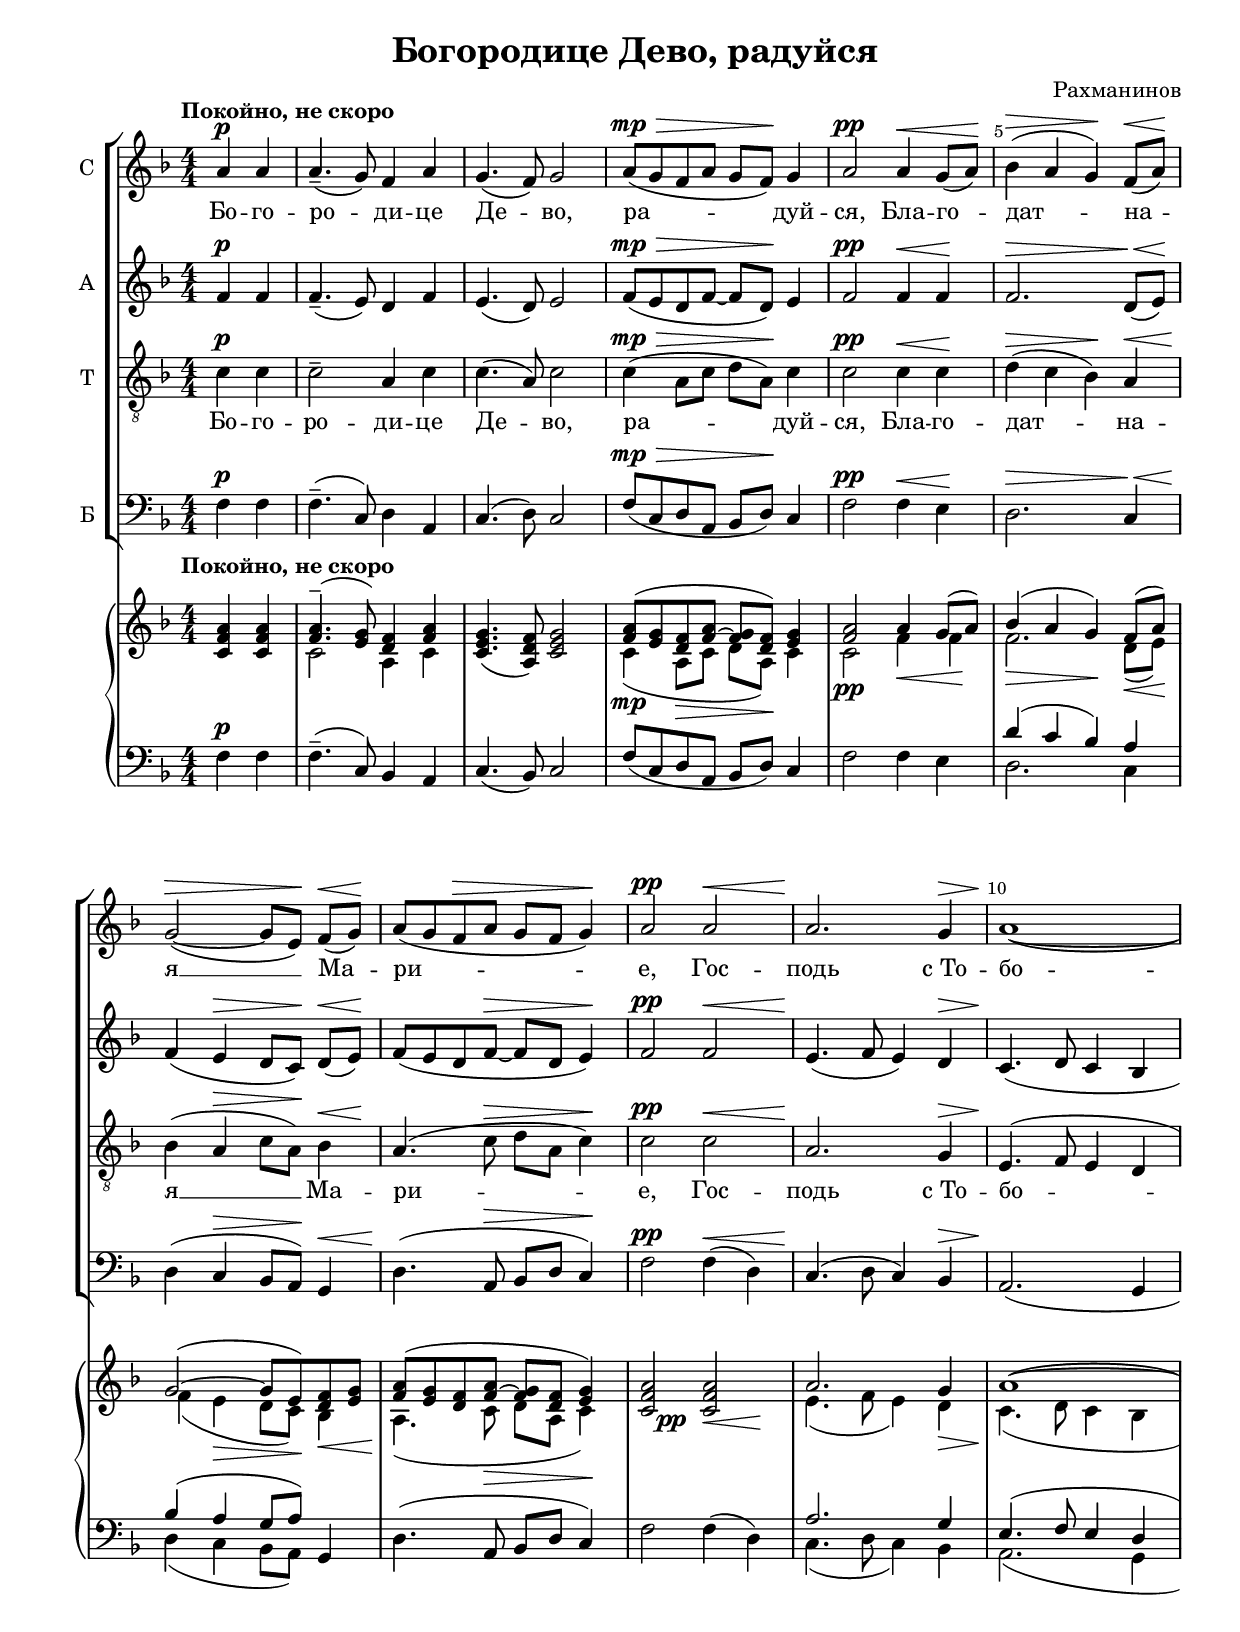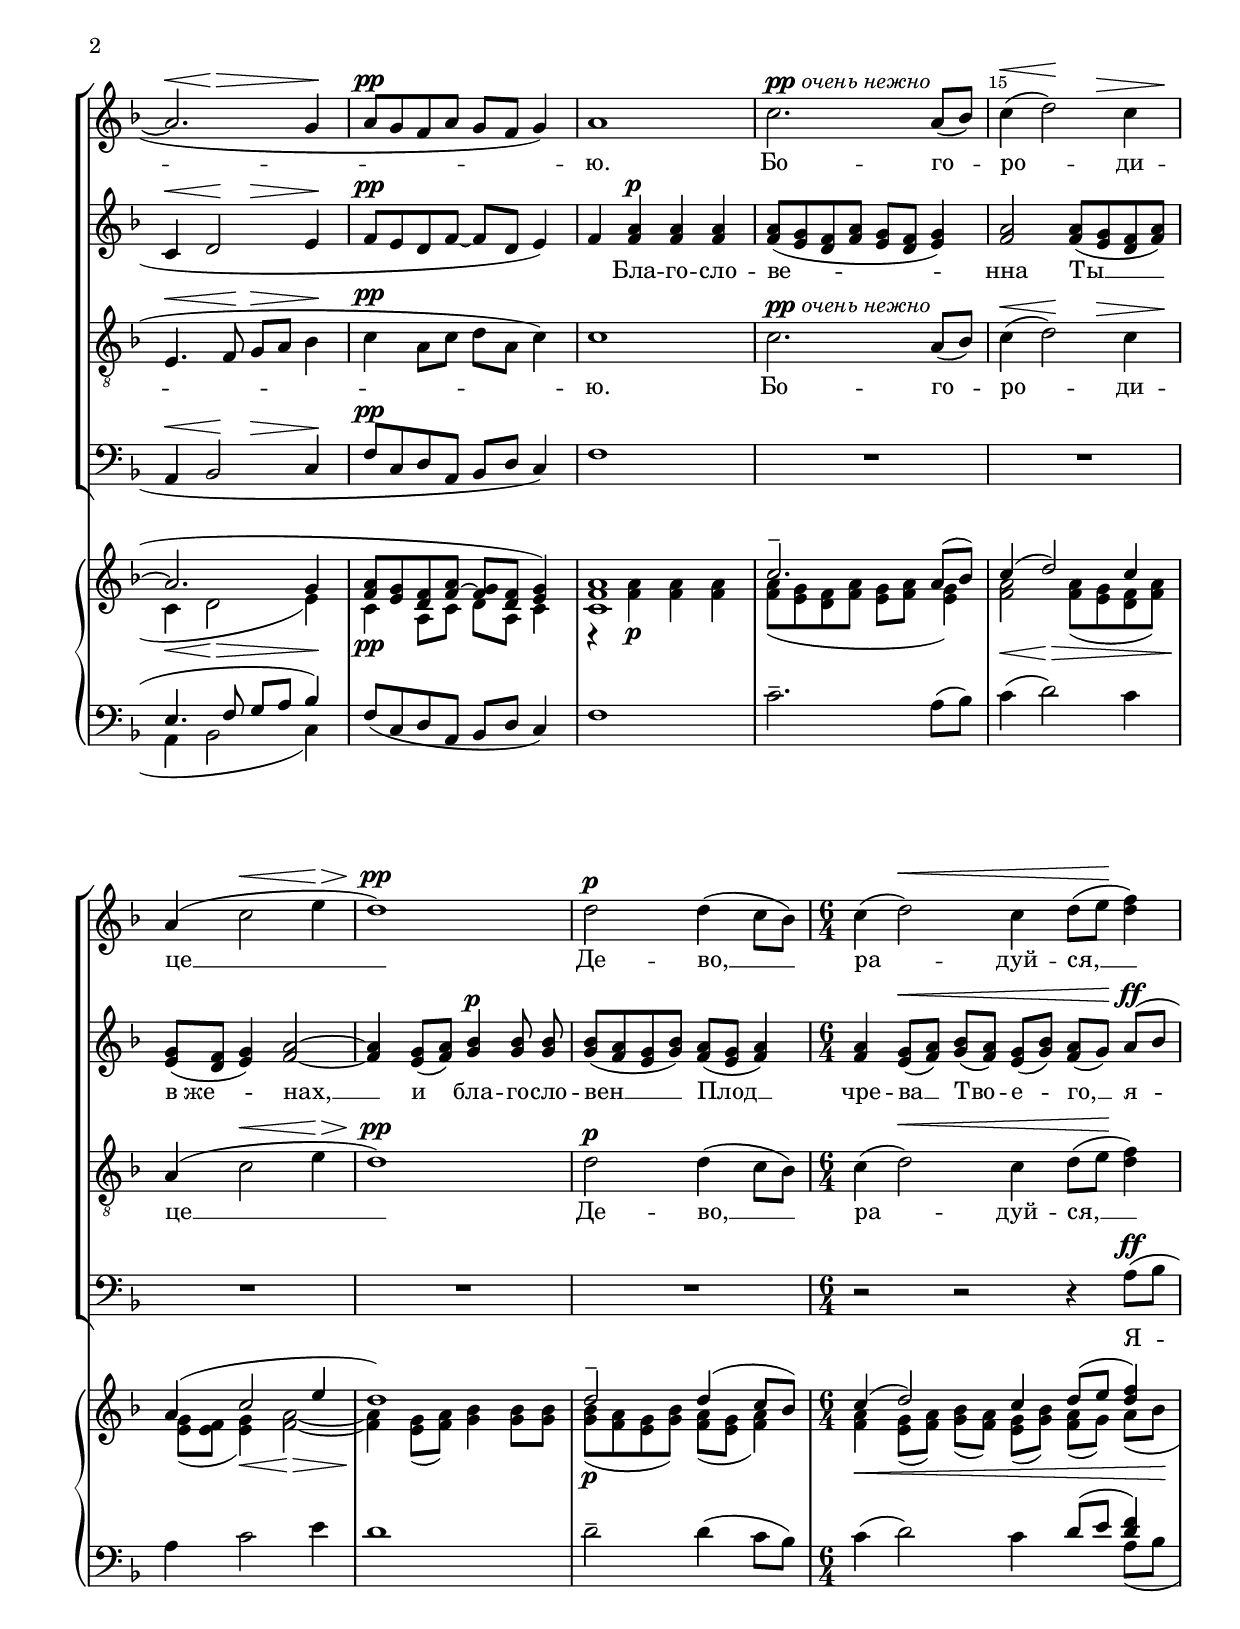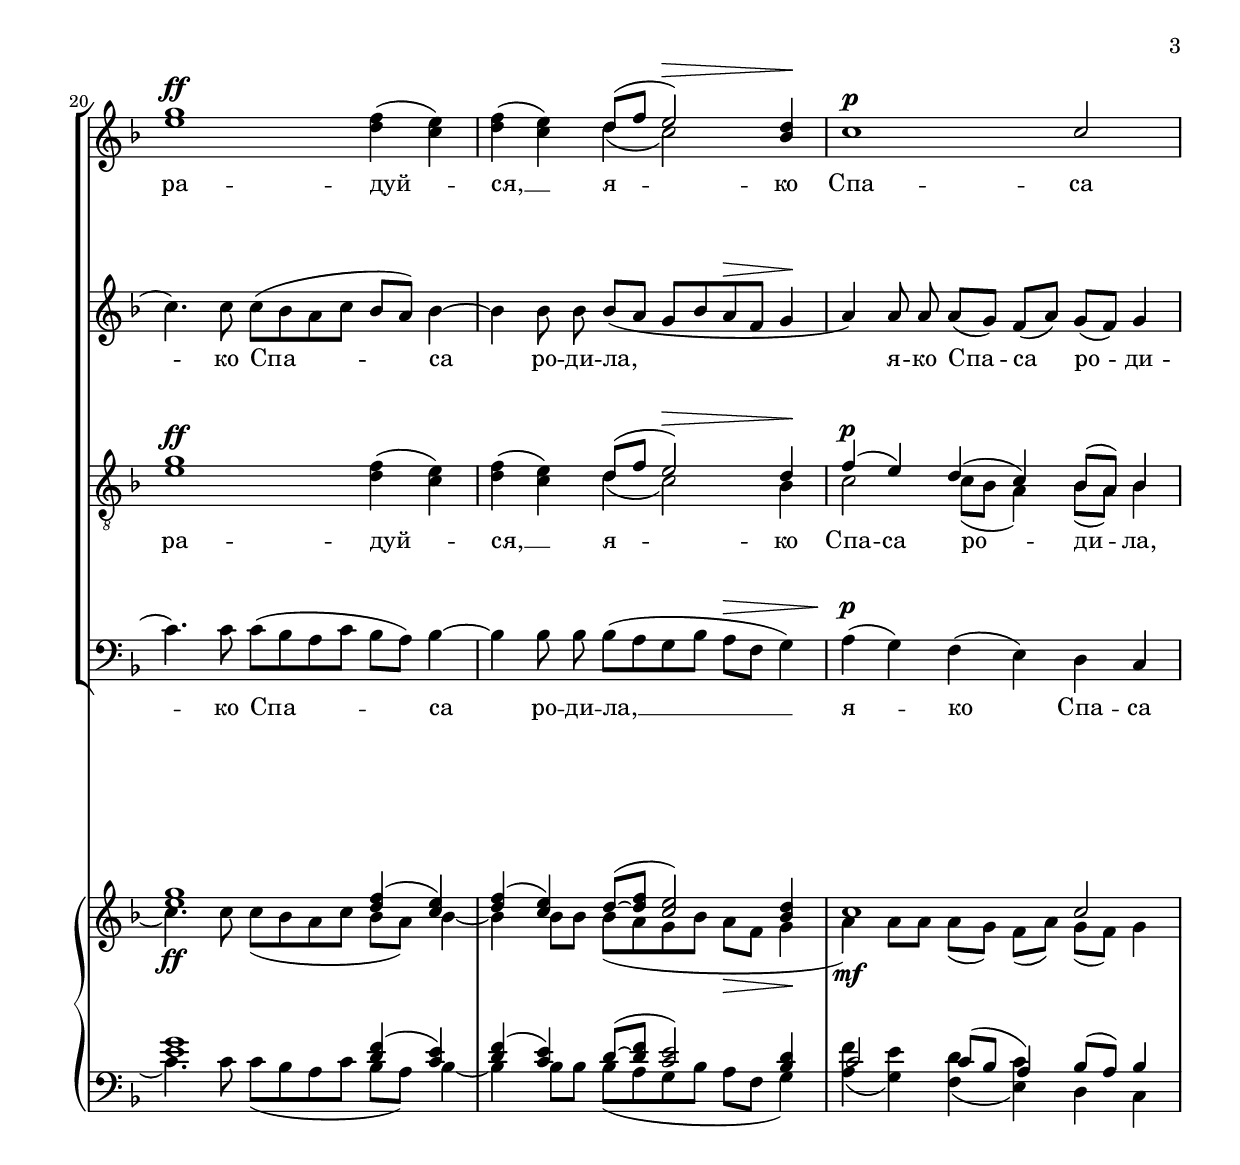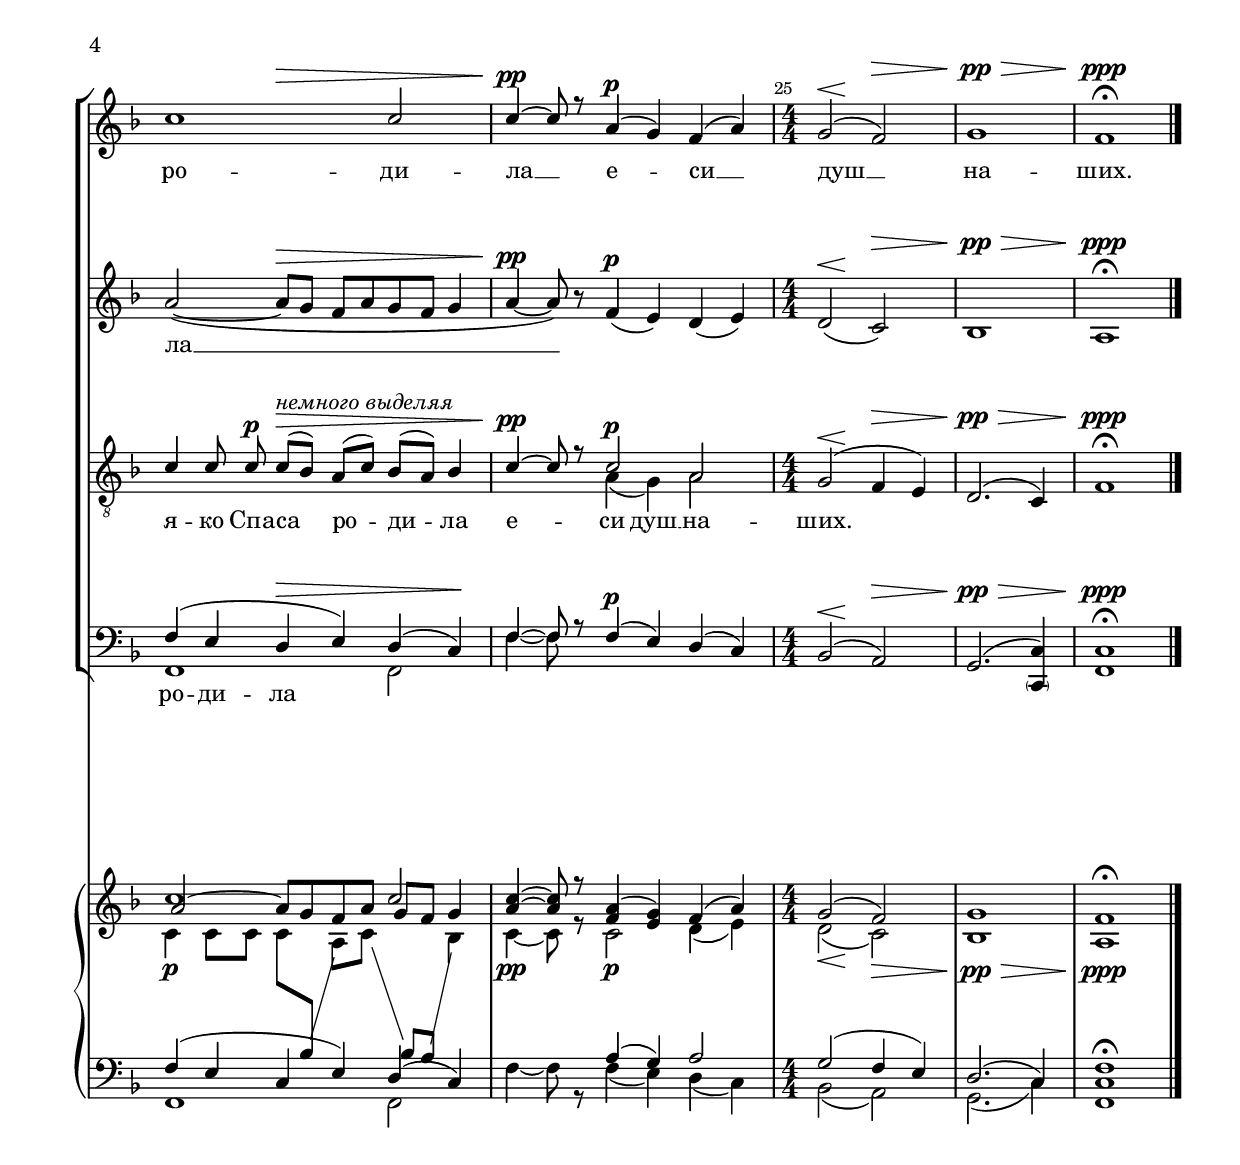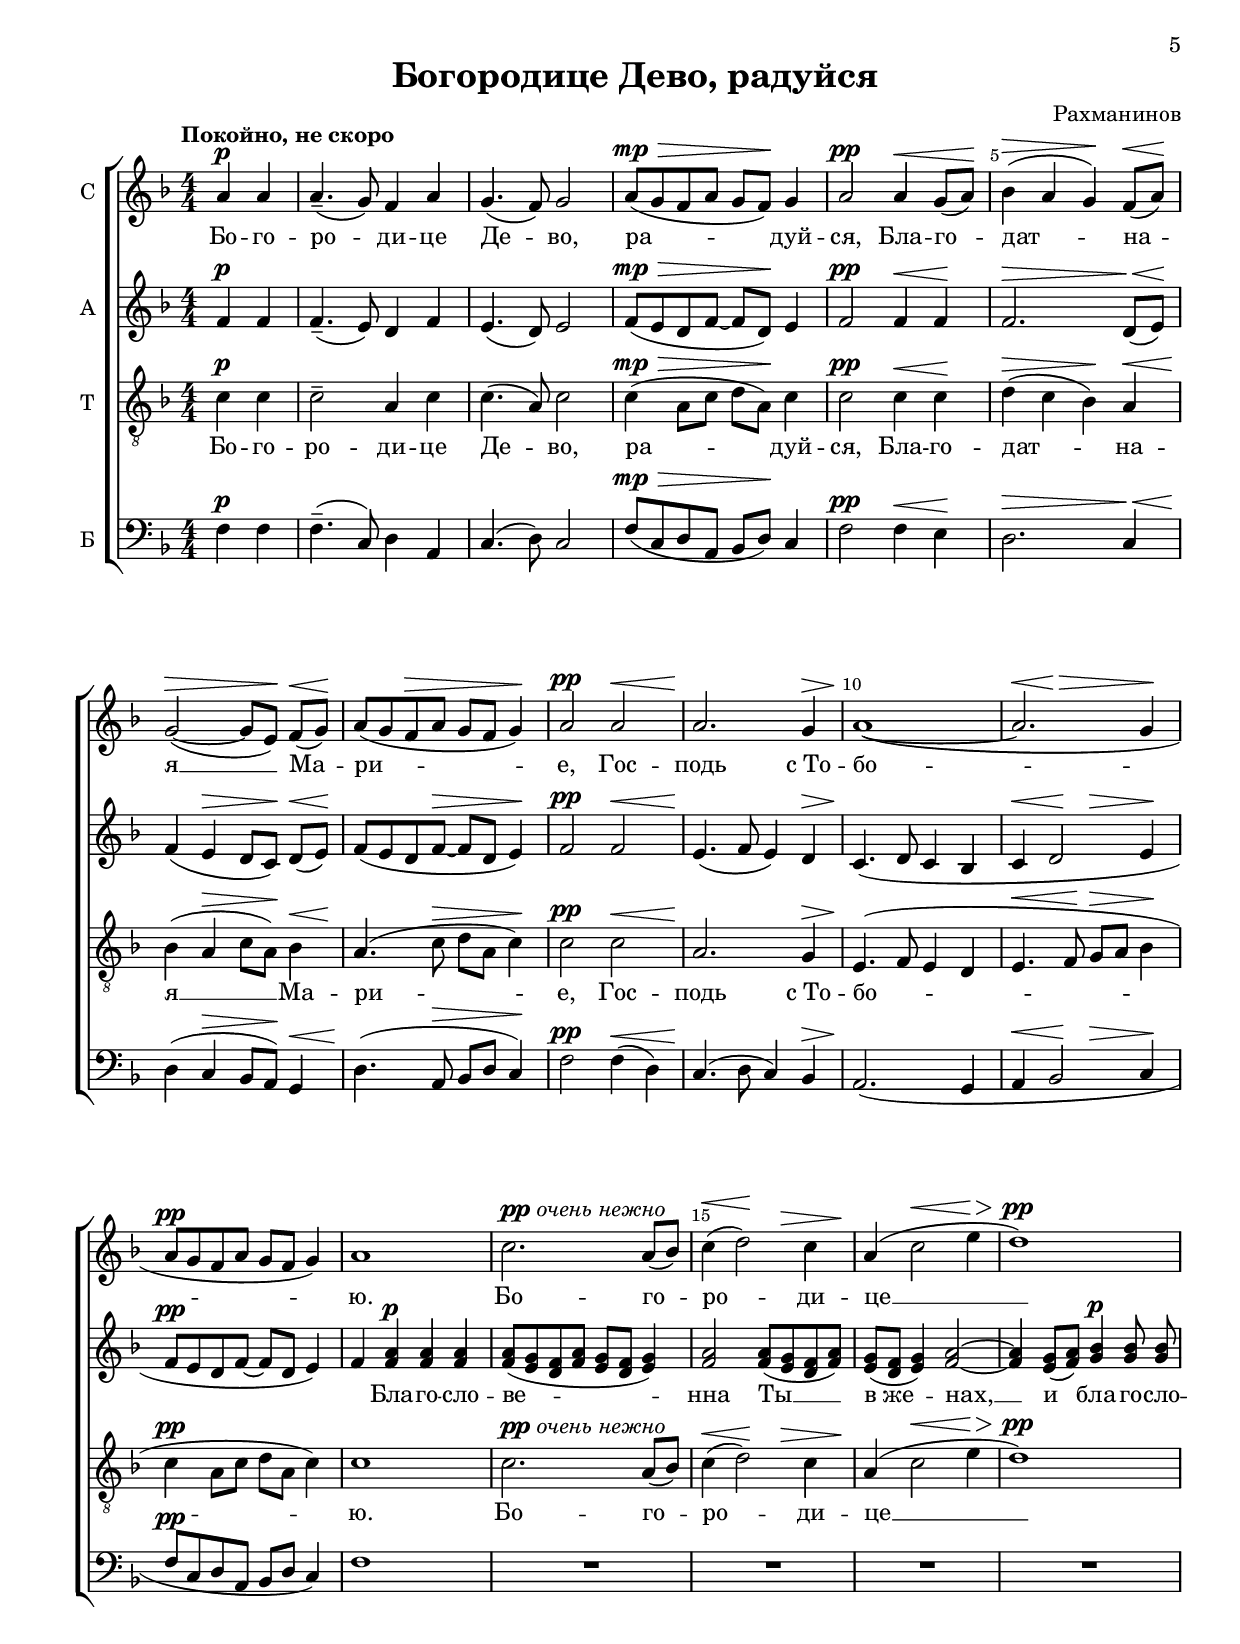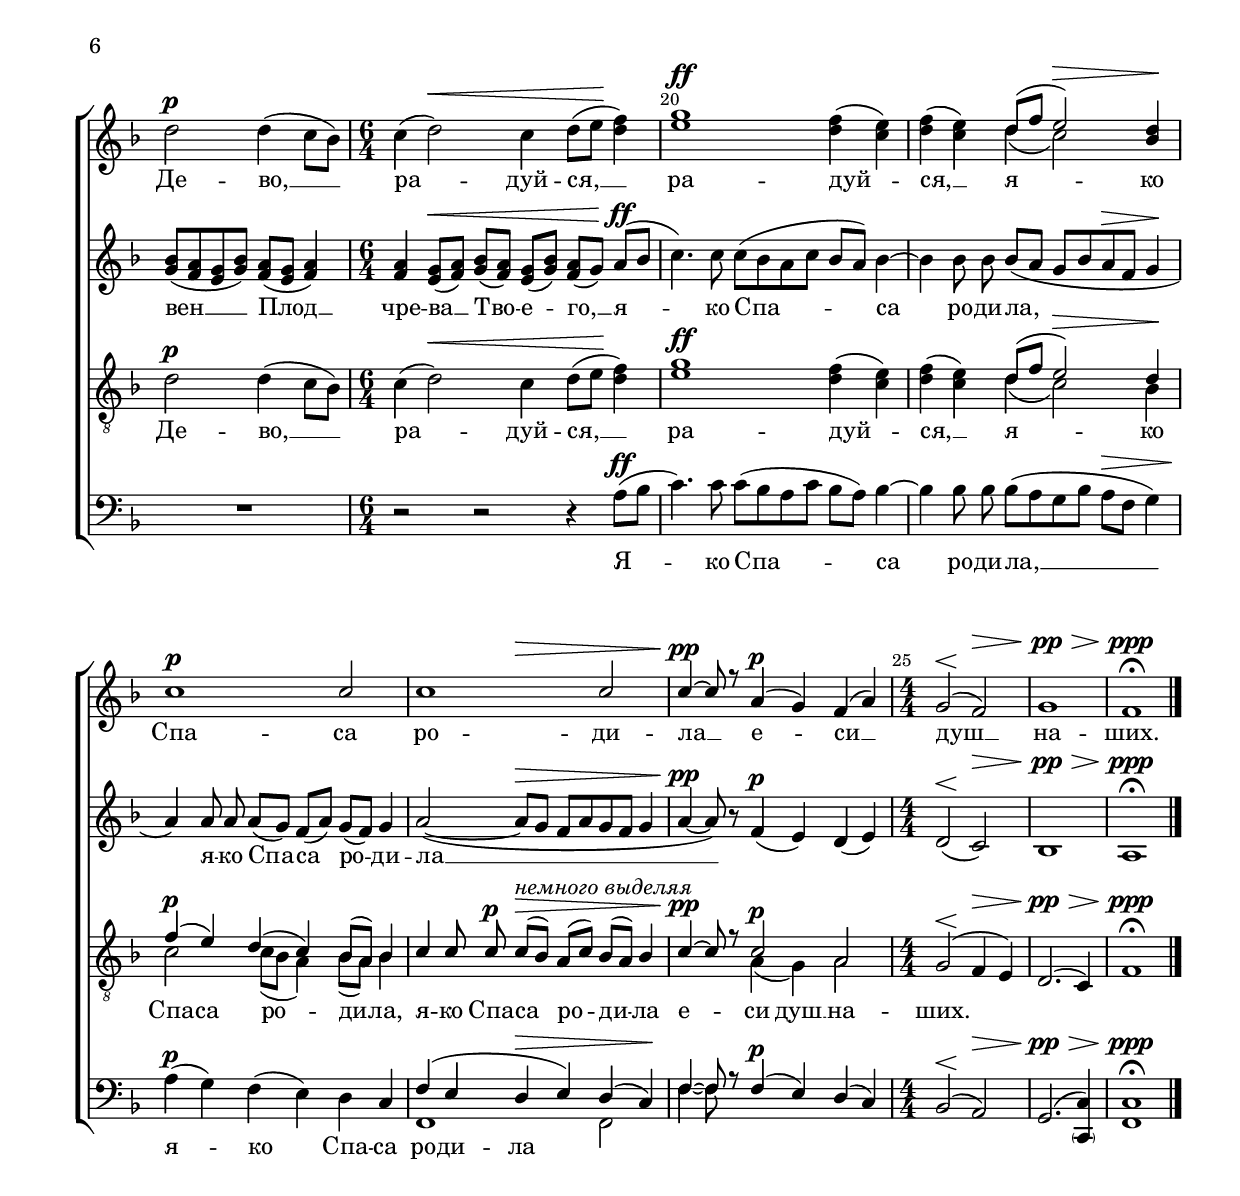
\version "2.18.2"

#(set-default-paper-size "a4")
#(set-global-staff-size 19)

\header {
  title = "Богородице Дево, радуйся"
  composer = "Рахманинов"
  % Удалить строку версии LilyPond 
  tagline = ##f
}

global = {
  \key d \minor
  \time 4/4
  \numericTimeSignature
}

scoreASopranoVoice = \relative c'' {
  \global
  \dynamicUp
  \override Score.BarNumber.break-visibility = #end-of-line-invisible
  \set Score.barNumberVisibility = #(every-nth-bar-number-visible 5)
  \partial 2
  \tempo "Покойно, не скоро"
  a4\p  a | a4.--( g8) f4 a |  g4.( f8) g2 | a8\mp\>( g f a g f)\! g4 | a2\pp a4\< g8( a)\! |
  bes4(\> a g)\! f8(\< a)\! | g2~(\> g8[ e])\! f(\< g)\! | a8( g f\> a g f g4)\! | a2\pp a\< | a2.\! g4\> |
  << { a1~\!( a2. g4} { s1 s4\< s2\> s4\! } >> | a8\pp g f a g f g4) | a1 |
  c2.^\markup{ \dynamic pp \italic "очень нежно" } a8( bes) | << { c4(\< d2)\! c4 } {s2 s8 s\> s s\!} >> |
  a4( c2\< e4\> | d1)\pp | d2\p d4( c8 bes) | 
  \time 6/4 c4( d2)\< c4 d8( e\! <d f >4) | <e g >1\ff <d f >4( <c e >) |
  <d f >4( <c e >) << { \voiceOne d8( f e2)\> } \new Voice {\voiceTwo d4( c2) } >> <bes d>4\! |
  c1\p c2 | << { c1 c2 } {s2 s\> s2} >> | c4\pp~ c8 r a4(\p g) f( a) | 
  \time 4/4 << g2( {s4\< s\!} >> f2)\> | g1\pp\> | f1\ppp\fermata \bar "|."
}

scoreAVerseSopranoVoice = \lyricmode {
  Бо -- го -- ро -- ди -- це Де -- во, ра -- дуй -- ся, Бла -- го --
  дат -- на -- я __ Ма -- ри -- е, Гос -- подь с_То --
  бо -- ю. Бо -- го --
  ро -- ди -- це __ Де -- во, __ ра -- дуй -- ся, __
  ра -- дуй -- ся, __ я -- ко Спа -- са
  ро -- ди -- ла __ е -- си __ душ __ на -- ших.
}

scoreAAltoVoice = \relative c' {
  \global
  \dynamicUp
  f4\p f | f4.--( e8) d4 f | e4.( d8) e2 | f8(\mp\> e d f~ f d)\! e4 | f2\pp f4\< f\!
  f2.\> d8(\< e\!) | f4( e\> d8[ c\!]) d(\< e)\! | f( e d f~\> f d e4)\! | f2\pp f\< e4.(\! f8 e4) d4\> |
  c4.\!( d8 c4 bes | << {c4 d2 e4 } {s4\< s\! s\> s\!} >> f8\pp e d f~ f d e4) |
  f <f a>\p q q | q8( <e g> <d f> <f a> <e g> <d f> <e g>4) |
  <f a>2 q8( <e g> <d f> <f a>) | <e g>( <d f> <e g>4) <f a>2~ | q4 <e g>8( <f a>) <g bes>4\p \autoBeamOff q8 q \autoBeamOn |
  q( <f a> <e g> <g bes>) <f a>( <e g> <f a>4)
  \time 6/4 q \autoBeamOff <e g>8([\< <f a>]) <g bes>([ <f a>]) <e g>([ <g bes>]) <f a>[( g)] \autoBeamOn a\ff( bes
  c4.) c8 c([ bes a c] bes[ a]) bes4~ | bes \autoBeamOff bes8 bes \autoBeamOn bes( a g bes a\> f g4\! | 
  a) \autoBeamOff a8 a a[( g]) f([ a]) g([ f]) g4 |
  \autoBeamOn a2~( a8\> g f a g f g4 | a4~\!\pp a8) r f4\p( e) d( e) |
  \time 4/4 << d2( {s4\< s\!} >> c2)\> | bes1\pp\> a\ppp\fermata
  
}

scoreAVerseAltoVoice = \lyricmode {
\repeat unfold 23 \skip 1
Бла -- го -- сло -- ве -- 
нна Ты __ в_же -- нах, __ и бла -- го -- сло -- вен  __ Плод __ чре -- ва __ Тво -- е -- го, __ я --
ко Спа -- са ро -- ди -- ла, я -- ко Спа -- са ро -- ди --
ла __
}

scoreATenorVoice = \relative c' {
  \global
  \dynamicUp
  \partial 2 c4\p c | c2-- a4 c | c4.( a8) c2
  c4\mp\>( a8 c d a)\! c4 | c2\pp c4\< c\!
  d(\> c bes)\! a\< bes\!( a\> c8 a\!) << bes4 { s8\< s\!} >> a4.( c8\> d a c4)\! |
  c2\pp c\< | a2.\! g4\>
  e4.\!( f8 e4 d | e4.\< f8\! g\> a bes4\! | c4\pp a8 c d a c4) c1
  c2.^\markup {\dynamic pp \italic "очень нежно"} a8( bes)
  << { c4(\< d2)\! c4 } {s2 s8 s\> s s\!} >>
  a4( c2\< e4\> | d1)\pp | d2\p d4( c8 bes) | 
  \time 6/4 c4( d2)\< c4 d8( e\! <d f >4) | <e g >1\ff <d f >4( <c e >) |
  <d f >4( <c e >)
  << { \voiceOne d8( f e2)\> d4\! } \new Voice {\voiceTwo d4( c2) bes4 } >> |
  << { \voiceOne f'4\p( e) d( c) bes8( a) bes4 } \new Voice {\voiceTwo c2 c8( bes a4) bes8( a) bes4 } >>
  \autoBeamOff c4 c8 c\p c([\>^\markup{\italic "немного выделяя"} bes]) a([ c]) bes[( a]) bes4 | c4~\pp c8 r
  << { \voiceOne c2\p a } \new Voice {\voiceTwo a4( g) a2 } >>
  \time 4/4 << g2( {s4\< s\!} >> f4\> e) | d2.(\pp\>  c4) | f1\ppp\fermata \bar "|."
}

scoreAVerseTenorVoice = \lyricmode {
    Бо -- го -- ро -- ди -- це Де -- во, ра -- дуй -- ся, Бла -- го --
  дат -- на -- я __ Ма -- ри -- е, Гос -- подь с_То --
  бо -- ю. Бо -- го --
  ро -- ди -- це __ Де -- во, __ ра -- дуй -- ся, __
  ра -- дуй -- ся, __ я -- ко Спа -- са ро -- ди -- 
  ла, я -- ко Спа -- са ро -- ди -- ла е -- си душ __ на -- ших.  
}

scoreABassVoice = \relative c {
  \global
  \dynamicUp
  \partial 2 f4\p f | f4.--( c8) d4 a | c4.( d8) c2 |
  f8(\mp\> c d a bes d)\! c4 | f2\pp f4\< e\!
  d2.\> c4\< | d(\! c\> bes8 a)\! g4\< | d'4.\!( a8\> bes d c4)\! | f2\pp 
  f4(\< d) | c4.\!( d8 c4) bes\>
  a2.(\! g4 | << {a4 bes2 c4 } {s4\< s\! s\> s\!} >> f8\pp c d a bes d c4) | f1
  R1*5
  \time 6/4 r2 r2 r4 a8(\ff bes
  c4.) \autoBeamOff c8 c([ bes a c] bes[ a]) bes4~ | bes bes8 bes bes[( a g bes] a[\> f] g4) | 
  a(\p g) f( e) d c
  << { \voiceOne f4( e d\> e) d( c)\! f4~ f8 } \new Voice {\voiceTwo f,1 f2 f'4~ f8 } >>
  r8 f4\p( e) d( c) 
  \time 4/4 << bes2( {s4\< s\!} >> a2)\> | g2.(\pp\> <c \parenthesize c,>4) | <f, c'>1\ppp\fermata \bar "|."
}

scoreAVerseBassVoice = \lyricmode {
  \repeat unfold 23 \skip 1
  Я -- 
  ко Спа -- са ро -- ди -- ла, __ я -- ко Спа -- са
  ро -- ди -- ла
}

scoreARight = \relative c' {
  \global
  \dynamicUp
  \partial 2 \tempo "Покойно, не скоро" <c f a>4 q |
  << { <f a>4.--( <e g>8) <d f>4 <f a> } \\ { c2 a4 c } >> | <c e g>4.( <a d f>8) <c e g>2 |
  << { <f a>8(\mp <e g> <d f> << {f~ f} {a g} >> <d f>) <e g>4 | <f a>2 a4 g8( a)
       bes4(\> a g)\! f8( a) | g2(~ g8 e) <d f> <e g> | <f a>( <e g> <d f> << {f~ f} {a g} >> <d f> <e g>4)
     }
       \\
     {	c4( a8\> c d a)\! c4 | c2\pp f4\< f \!| f2. d8(\< e)\! | f4( e\> d8 c)\! bes4\< | a4.(\! c8\> d a c4\!) 
     } >> << { <c f a>2 q } \\ {s4 s\pp s4\< s4\!} >> |
  << { a'2. g4 | a1~( | a2. g4 | <f a>8 <e g> <d f> << {f~ f} {a g} >> <d f> <e g>4) |
     <c f a>1 | c'2.-- a8( bes) | c4\<( d2)\> c4 | a(\! c2 e4 | d1) d2-- d4( c8 bes) }
  \\
  { e,4.(\! f8 e4) d\> | c4.(\! d8 c4 bes | c\<  d2\> e4)\! | c\pp a8 c d a c4 | r <f a>\p q q |
     q8( <e g> <d f> <f a> <e g> <f a> <e g>4)
     <f a>2 q8( <e g> <d f> <f a>) | <e g>8( <e f> <e g>4)\< <f~ a~>2\> <f a>4\! 
     <e g>8( <f a>) <g bes>4 q8 q | q(\p <f a> <e g> <g bes>) <f a>( <e g> <f a>4) }
  >>
  \time 6/4
  << { 
    c'4( d2) c4 d8( e <d f>4) |
    <e g>1 <d f>4( <c e>) | <d f>( <c e>) << { d8~ d c2 } { s8( f e2) } >> <bes d>4 |
    c1 c2 | 
    << { c1 c2 } \new Voice {\voiceThree a2~ a8[ g f a] g[ f] g4 } >>
    <a~ c~>4 <a c>8 r <f a>4( <e g>) f( a) |
    g2( f) | g1 f1\fermata
  } \\ {
    <f a>4\< <e g>8([ <f a>]) <g bes>[( <f a>]) <e g>[( <g bes>]) <f a>[( g)] a[( bes]\!
    c4.\ff) c8 c[( bes a c] bes[ a]) bes4~ | bes bes8 bes bes[( a g bes] a[\> f] g4\! | a4\mf)
    a8 a a[( g]) f[( a]) g[( f]) g4 |
    
    { \voiceFour c,4\p c8 c c[ \hideStaffSwitch \change Staff= "left" \stemUp bes] \showStaffSwitch \change Staff= "right" \stemDown a[ c] \change Staff= "left" \stemUp bes[ a] \change Staff= "right" \stemDown bes4 } |
    
    c4~\pp c8 r c2\p d4( e) | << d2( {s4\< s\!} >> c2)\> | bes1\pp\> | a\ppp
  } >>

}

scoreALeft = \relative c {
  \global
  \dynamicUp
  f4\p f | f4.--( c8) bes4 a | c4.( bes8) c2 | f8([ c d a] bes[ d]) c4 f2 f4 e
  << {
    d'4( c bes) a | bes( a g8[ a])
  } \\ {
    d,2. c4 | d( c bes8[ a]) 
  } >>
  g4 d'4.( a8 bes d c4) | f2 f4( d) | 
  << { a'2. g4 | e4.( f8 e4 d | e4. f8 g[ a] bes4) }
  \\ { c,4.( d8 c4) bes | a2.( g4 | a bes2 c4) } >>
  f8( c d a bes d c4) | f1 | c'2.-- a8( bes)
  c4( d2) c4 | a c2 e4 | d1 d2-- d4( c8 bes) |
  c4( d2) c4 
  << { d8( e <d f>4) | <e g>1 <d f>4( <c e>) | <d f>( 
       <c e>) << { d8~ d c2 } { s8( f e2) } >> <bes d>4 | c2 c8( bes a4) bes8( a) bes4 |
       f4( e c e) d( c) | s2 a'4( g) a2 | g( f4 e) | d2.( c4) | <c f>1\fermata
     } 
     \\ { s8 s a'( bes c4.) c8 c[( bes a c] bes a) bes4~ | bes bes8 bes bes([ a g bes] a[ f] g4)
        <a f'>4( <g e'>) <f d'>4( <e c'>) d c |
        f,1 f2 | f'4~ f8 r f4( e) d( c) | bes2( a) | g2.( c4) | f,1
  } >>
}

scoreASopranoVoicePart = \new Staff \with {
  instrumentName = "С"
  midiInstrument = "voice oohs"
} { \scoreASopranoVoice }
\addlyrics { \scoreAVerseSopranoVoice }


scoreAAltoVoicePart = \new Staff \with {
  instrumentName = "А"
  midiInstrument = "voice oohs"
} { \scoreAAltoVoice }
\addlyrics { \scoreAVerseAltoVoice }


scoreATenorVoicePart = \new Staff \with {
  instrumentName = "Т"
  midiInstrument = "voice oohs"
} { \clef "treble_8" \scoreATenorVoice }
\addlyrics { \scoreAVerseTenorVoice }


scoreABassVoicePart = \new Staff \with {
  instrumentName = "Б"
  midiInstrument = "voice oohs"
} { \clef bass \scoreABassVoice }
\addlyrics { \scoreAVerseBassVoice }

scoreAOrganPart =   \new PianoStaff \with {
  } <<
    \new Staff = "right" \with {
      midiInstrument = "church organ"
    } \scoreARight
    \new Staff = "left" \with {
      midiInstrument = "church organ"
    } { \clef bass \scoreALeft }
  >>

\paper {
  top-margin = 15
  left-margin = 15
  right-margin = 10
  bottom-margin = 15
  indent = 5
  ragged-bottom = ##f
}

\bookpart {
\score {
  <<
    \new ChoirStaff <<
      \scoreASopranoVoicePart
      \scoreAAltoVoicePart
      \scoreATenorVoicePart
      \scoreABassVoicePart
    >>
    \scoreAOrganPart
  >>
  \layout { 
    \context {
      \Score
      % удаляем обозначение темпа из общего плана
      \remove "Metronome_mark_engraver"
      \remove "Mark_engraver"
    }
    \context {
      \Staff
      % добавляем изображение темпа на уровень нотного стана
        \consists "Metronome_mark_engraver"   
        \consists "Mark_engraver"
    }
  %Metronome_mark_engraver
  }
  \midi {
    \tempo 4=60
  }
}
}

\bookpart {
\score {
   \new ChoirStaff <<
      \scoreASopranoVoicePart
      \scoreAAltoVoicePart
      \scoreATenorVoicePart
      \scoreABassVoicePart
    >>
  \layout { 
  %Metronome_mark_engraver
  }
  \midi {
    \tempo 4=60
  }
}
}